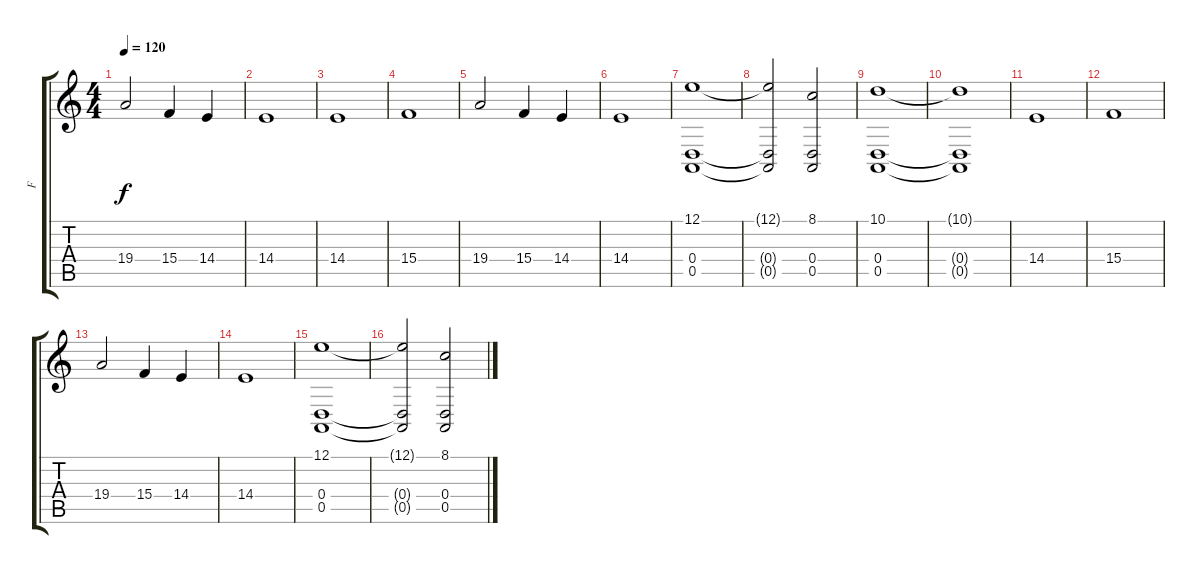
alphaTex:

\track ("F" "F") {instrument synthstrings1}
\staff {score tabs}
\tuning (E4 B3 G3 D3 A2 E2) {hide}
\ts (4 4)
\tempo 120
\clef g2
\ks c
19.4.2{dy f} 15.4.4 14.4.4 |
14.4.1 |
14.4.1 |
15.4.1 |
19.4.2 15.4.4 14.4.4 |
14.4.1 |
(12.1 0.4 0.5).1 |
(12.1{t} 0.4{t} 0.5{t}).2 (8.1 0.4 0.5).2 |
(10.1 0.4 0.5).1 |
(10.1{t} 0.4{t} 0.5{t}).1 |
14.4.1 |
15.4.1 |
19.4.2 15.4.4 14.4.4 |
14.4.1 |
(12.1 0.4 0.5).1 |
(12.1{t} 0.4{t} 0.5{t}).2 (8.1 0.4 0.5).2
